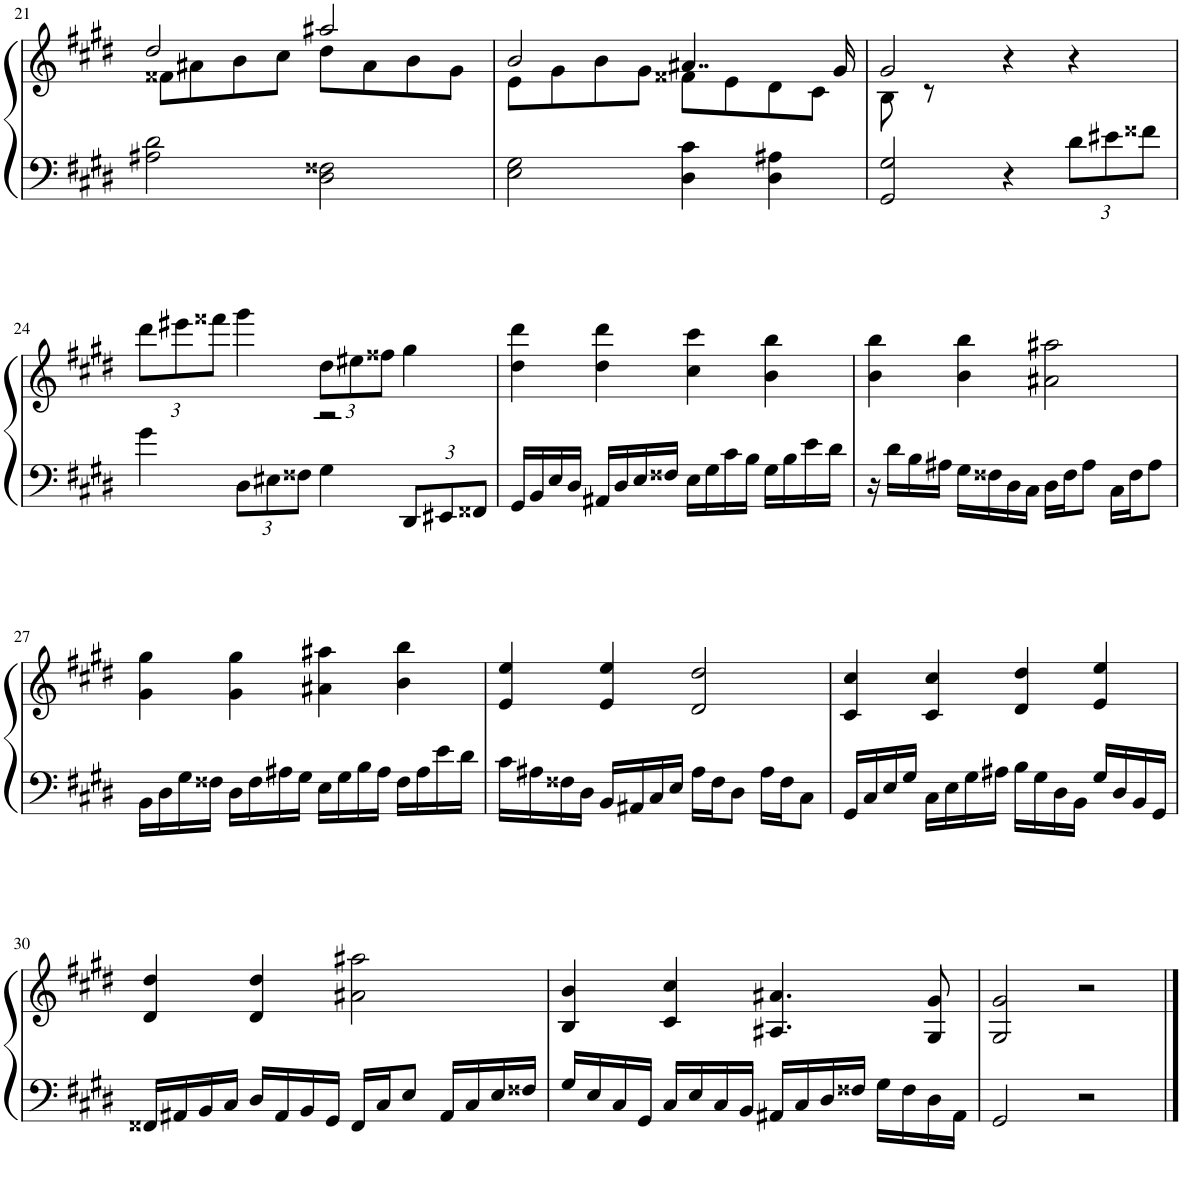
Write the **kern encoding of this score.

**kern	**kern
*part1	*part1
*staff2	*staff1
*I"Piano	*
*I'Pno.	*
!!LO:PB:g=z
*clefF4	*clefG2
*k[f#c#g#d#]	*k[f#c#g#d#]
*M4/4	*M4/4
=21	=21
*	*^
2A#X\ 2d#\	2dd#/	8f##X\L
.	.	8a#X\
.	.	8b\
.	.	8cc#\J
2D#\ 2F##X\	2aa#X/	8dd#\L
.	.	8a#\
.	.	8b\
.	.	8g#\J
=22	=22	=22
2E\ 2G#\	2b/	8e\L
.	.	8g#\
.	.	8b\
.	.	8g#\J
4D#\ 4c#\	4..a#X/	8f##X\L
.	.	8e\
4D#\ 4A#X\	.	8d#\
.	.	8c#\J
.	16g#/	.
=23	=23	=23
2GG#/ 2G#/	2g#/	8B\
.	.	8r
.	.	2.ryy
4r	4r	.
*Xbrackettup	*	*
12d#\L	4r	.
12e#X\	.	.
12f##X\J	.	.
!!LO:LB:g=z	!!
=24	=24	=24
*	*Xbrackettup	*
4g#\	12ddd#\L	2ryy
.	12eee#X\	.
.	12fff##X\J	.
12D#\L	4ggg#\	.
12E#X\	.	.
12F##X\J	.	.
4G#\	12dd#\L	2r
.	12ee#X\	.
.	12ff##X\J	.
12DD#/L	4gg#\	.
12EE#X/	.	.
12FF##X/J	.	.
*	*v	*v
=25	=25
16GG#/LL	4dd#\ 4ddd#\
16BB/	.
16E/	.
16D#/JJ	.
16AA#X/LL	4dd#\ 4ddd#\
16D#/	.
16E/	.
16F##X/JJ	.
16E\LL	4cc#\ 4ccc#\
16G#\	.
16c#\	.
16B\JJ	.
16G#\LL	4b\ 4bb\
16B\	.
16e\	.
16d#\JJ	.
=26	=26
16r	4b\ 4bb\
16d#\LL	.
16B\	.
16A#X\JJ	.
16G#\LL	4b\ 4bb\
16F##X\	.
16D#\	.
16C#\JJ	.
16D#\LL	2a#X\ 2aa#X\
16F##\J	.
8A#\J	.
16C#\LL	.
16F##\J	.
8A#\J	.
!!LO:LB:g=z
=27	=27
16BB\LL	4g#\ 4gg#\
16D#\	.
16G#\	.
16F##X\JJ	.
16D#\LL	4g#\ 4gg#\
16F##\	.
16A#X\	.
16G#\JJ	.
16E\LL	4a#X\ 4aa#X\
16G#\	.
16B\	.
16A#\JJ	.
16F##\LL	4b\ 4bb\
16A#\	.
16e\	.
16d#\JJ	.
=28	=28
16c#\LL	4e/ 4ee/
16A#X\	.
16F##X\	.
16D#\JJ	.
16BB/LL	4e/ 4ee/
16AA#X/	.
16C#/	.
16E/JJ	.
16A#\LL	2d#/ 2dd#/
16F##\J	.
8D#\J	.
16A#\LL	.
16F##\J	.
8C#\J	.
=29	=29
16GG#/LL	4c#/ 4cc#/
16C#/	.
16E/	.
16G#/JJ	.
16C#\LL	4c#/ 4cc#/
16E\	.
16G#\	.
16A#X\JJ	.
16B\LL	4d#/ 4dd#/
16G#\	.
16D#\	.
16BB\JJ	.
16G#/LL	4e/ 4ee/
16D#/	.
16BB/	.
16GG#/JJ	.
!!LO:LB:g=z
=30	=30
16FF##X/LL	4d#/ 4dd#/
16AA#X/	.
16BB/	.
16C#/JJ	.
16D#/LL	4d#/ 4dd#/
16AA#/	.
16BB/	.
16GG#/JJ	.
16FF##/LL	2a#X\ 2aa#X\
16C#/J	.
8E/J	.
16AA#/LL	.
16C#/	.
16E/	.
16F##X/JJ	.
=31	=31
16G#/LL	4B/ 4b/
16E/	.
16C#/	.
16GG#/JJ	.
16C#/LL	4c#/ 4cc#/
16E/	.
16C#/	.
16BB/JJ	.
16AA#X/LL	4.A#X/ 4.a#X/
16C#/	.
16D#/	.
16F##X/JJ	.
16G#\LL	.
16F##\	.
16D#\	8G#/ 8g#/
16AA#\JJ	.
=32	=32
2GG#/	2G#/ 2g#/
2r	2r
==	==
*-	*-
